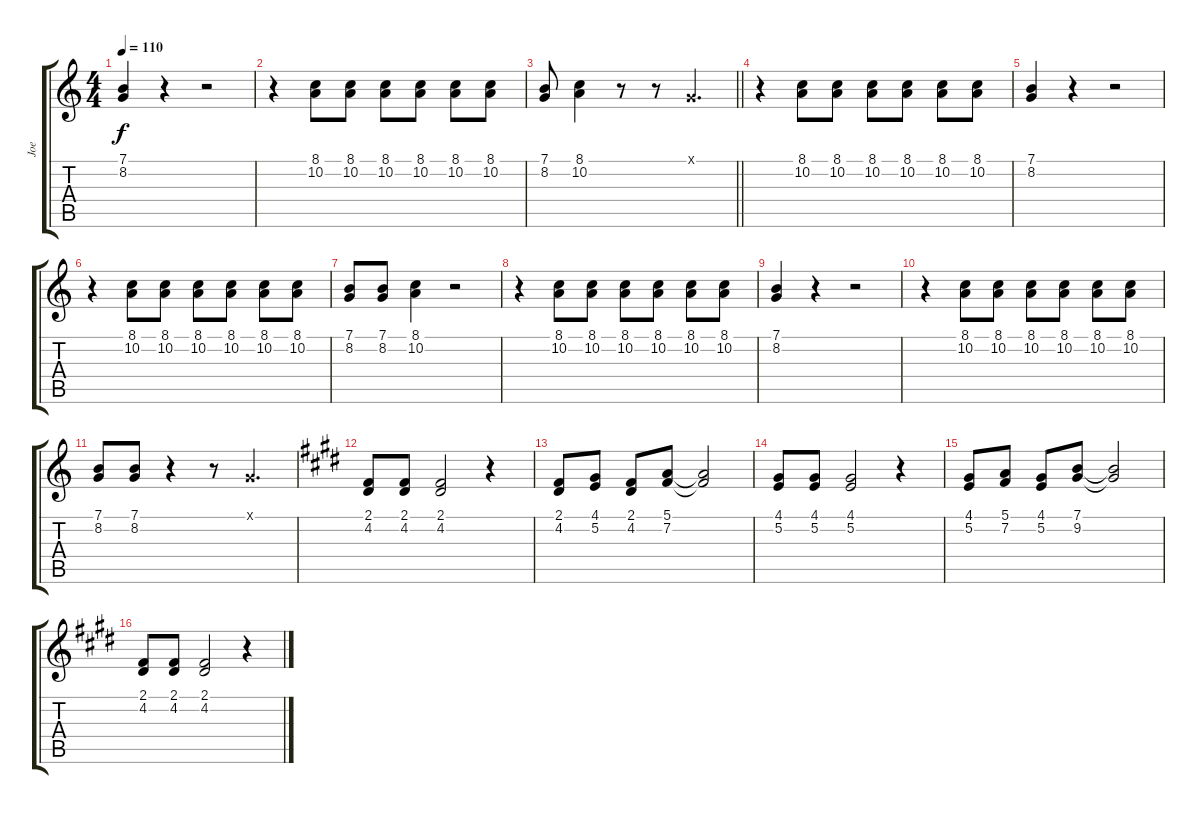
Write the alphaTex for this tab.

\track ("Joe" "Joe") {instrument lead1square}
\staff {score tabs}
\tuning (E4 B3 G3 D3 A2 E2) {hide}
\ts (4 4)
\tempo 110
\clef g2
\ks c
(7.1 8.2).4{dy f} r.4 r.2 |
r.4 (8.1 10.2).8 (8.1 10.2).8 (8.1 10.2).8 (8.1 10.2).8 (8.1 10.2).8 (8.1 10.2).8 |
\barLineRight lightlight
(7.1 8.2).8 (8.1 10.2).4 r.8 r.8 3.1{x}.4{d} |
r.4 (8.1 10.2).8 (8.1 10.2).8 (8.1 10.2).8 (8.1 10.2).8 (8.1 10.2).8 (8.1 10.2).8 |
(7.1 8.2).4 r.4 r.2 |
r.4 (8.1 10.2).8 (8.1 10.2).8 (8.1 10.2).8 (8.1 10.2).8 (8.1 10.2).8 (8.1 10.2).8 |
(7.1 8.2).8 (7.1 8.2).8 (8.1 10.2).4 r.2 |
r.4 (8.1 10.2).8 (8.1 10.2).8 (8.1 10.2).8 (8.1 10.2).8 (8.1 10.2).8 (8.1 10.2).8 |
(7.1 8.2).4 r.4 r.2 |
r.4 (8.1 10.2).8 (8.1 10.2).8 (8.1 10.2).8 (8.1 10.2).8 (8.1 10.2).8 (8.1 10.2).8 |
(7.1 8.2).8 (7.1 8.2).8 r.4 r.8 3.1{x}.4{d} |
\ks e
(2.1 4.2).8 (2.1 4.2).8 (2.1 4.2).2 r.4 |
(2.1 4.2).8 (4.1 5.2).8 (2.1 4.2).8 (5.1 7.2).8 (5.1{t} 7.2{t}).2 |
(4.1 5.2).8 (4.1 5.2).8 (4.1 5.2).2 r.4 |
(4.1 5.2).8 (5.1 7.2).8 (4.1 5.2).8 (7.1 9.2).8 (7.1{t} 9.2{t}).2 |
(2.1 4.2).8 (2.1 4.2).8 (2.1 4.2).2 r.4
